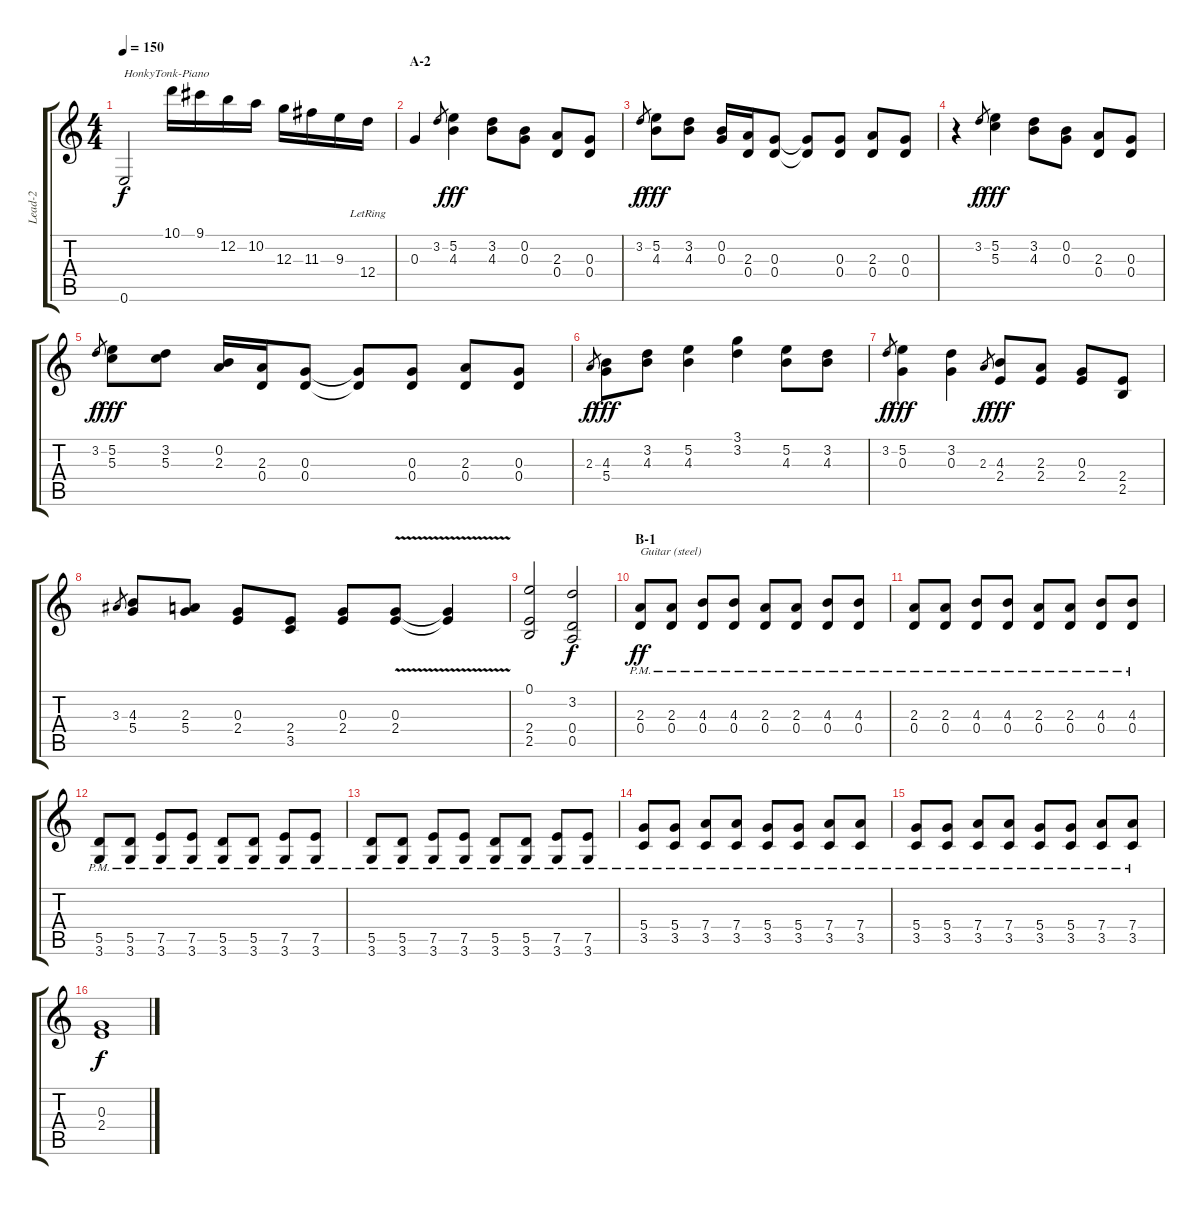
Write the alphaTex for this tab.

\track ("Lead-2" "Lead-2") {instrument acousticguitarnylon}
\staff {score tabs}
\tuning (E4 B3 G3 D3 A2 E2) {hide}
\ts (4 4)
\tempo 150
\clef g2
\ks c
0.6.2{txt "HonkyTonk-Piano" dy f instrument honkytonkpiano} 10.1.16 9.1.16 12.2.16 10.2.16 12.3.16 11.3.16 9.3.16 12.4{lr}.16 |
\section ("" "A-2")
0.3.4{volume 13} 3.2.8{gr} (5.2 4.3).4{dy fff} (3.2 4.3).8 (0.2 0.3).8 (2.3 0.4).8 (0.3 0.4).8 |
3.2.8{gr dy f} (5.2 4.3).8{dy fff} (3.2 4.3).8 (0.2 0.3).16 (2.3 0.4).16 (0.3 0.4).8 (0.3{t} 0.4{t}).8 (0.3 0.4).8 (2.3 0.4).8 (0.3 0.4).8 |
r.4 3.2.8{gr dy f} (5.2 5.3).4{dy fff} (3.2 4.3).8 (0.2 0.3).8 (2.3 0.4).8 (0.3 0.4).8 |
3.2.8{gr dy f} (5.2 5.3).8{dy fff} (3.2 5.3).8 (0.2 2.3).16 (2.3 0.4).16 (0.3 0.4).8 (0.3{t} 0.4{t}).8 (0.3 0.4).8 (2.3 0.4).8 (0.3 0.4).8 |
2.3.8{gr dy f} (4.3 5.4).8{dy fff} (3.2 4.3).8 (5.2 4.3).4 (3.1 3.2).4 (5.2 4.3).8 (3.2 4.3).8 |
3.2.8{gr dy f} (5.2 0.3).4{dy fff} (3.2 0.3).4 2.3.8{gr dy f} (4.3 2.4).8{dy fff} (2.3 2.4).8 (0.3 2.4).8 (2.4 2.5).8 |
3.3.8{gr} (4.3 5.4).8 (2.3 5.4).8 (0.3 2.4).8 (2.4 3.5).8 (0.3 2.4).8 (0.3{v} 2.4).8 (0.3{t} 2.4{t}).4 |
(0.1 2.4 2.5).2 (3.2 0.4 0.5).2{dy f} |
\section ("" "B-1")
(2.3{pm} 0.4{pm}).8{txt "Guitar (steel)" dy ff volume 16 instrument acousticguitarsteel} (2.3{pm} 0.4{pm}).8 (4.3{pm} 0.4{pm}).8 (4.3{pm} 0.4{pm}).8 (2.3{pm} 0.4{pm}).8 (2.3{pm} 0.4{pm}).8 (4.3{pm} 0.4{pm}).8 (4.3{pm} 0.4{pm}).8 |
(2.3{pm} 0.4{pm}).8 (2.3{pm} 0.4{pm}).8 (4.3{pm} 0.4{pm}).8 (4.3{pm} 0.4{pm}).8 (2.3{pm} 0.4{pm}).8 (2.3{pm} 0.4{pm}).8 (4.3{pm} 0.4{pm}).8 (4.3{pm} 0.4{pm}).8 |
(5.5{pm} 3.6{pm}).8 (5.5{pm} 3.6{pm}).8 (7.5{pm} 3.6{pm}).8 (7.5{pm} 3.6{pm}).8 (5.5{pm} 3.6{pm}).8 (5.5{pm} 3.6{pm}).8 (7.5{pm} 3.6{pm}).8 (7.5{pm} 3.6{pm}).8 |
(5.5{pm} 3.6{pm}).8 (5.5{pm} 3.6{pm}).8 (7.5{pm} 3.6{pm}).8 (7.5{pm} 3.6{pm}).8 (5.5{pm} 3.6{pm}).8 (5.5{pm} 3.6{pm}).8 (7.5{pm} 3.6{pm}).8 (7.5{pm} 3.6{pm}).8 |
(5.4{pm} 3.5{pm}).8 (5.4{pm} 3.5{pm}).8 (7.4{pm} 3.5{pm}).8 (7.4{pm} 3.5{pm}).8 (5.4{pm} 3.5{pm}).8 (5.4{pm} 3.5{pm}).8 (7.4{pm} 3.5{pm}).8 (7.4{pm} 3.5{pm}).8 |
(5.4{pm} 3.5{pm}).8 (5.4{pm} 3.5{pm}).8 (7.4{pm} 3.5{pm}).8 (7.4{pm} 3.5{pm}).8 (5.4{pm} 3.5{pm}).8 (5.4{pm} 3.5{pm}).8 (7.4{pm} 3.5{pm}).8 (7.4{pm} 3.5{pm}).8 |
(0.3 2.4).1{dy f}
